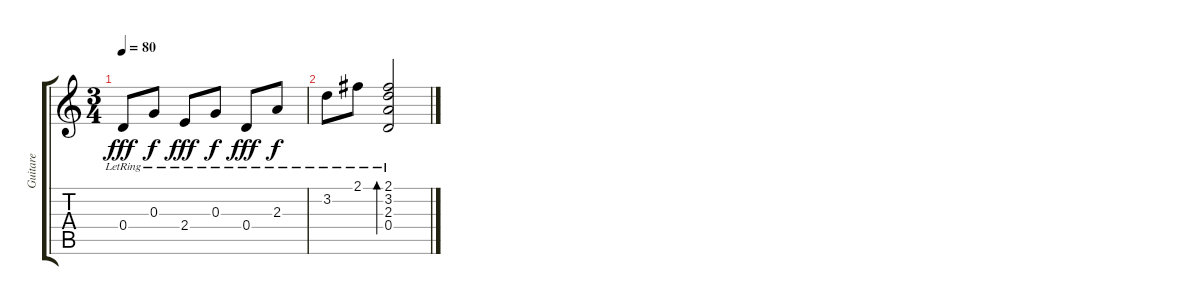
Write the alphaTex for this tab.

\track ("Guitare" "Guitare") {instrument acousticguitarnylon}
\staff {score tabs}
\tuning (E4 B3 G3 D3 A2 E2) {hide}
\ts (3 4)
\tempo 80
\clef g2
\ks c
0.4{lr}.8{dy fff} 0.3{lr}.8{dy f} 2.4{lr}.8{dy fff} 0.3{lr}.8{dy f} 0.4{lr}.8{dy fff} 2.3{lr}.8{dy f} |
3.2{lr}.8 2.1{lr}.8 (2.1{lr} 3.2 2.3 0.4).2{bd 240}
